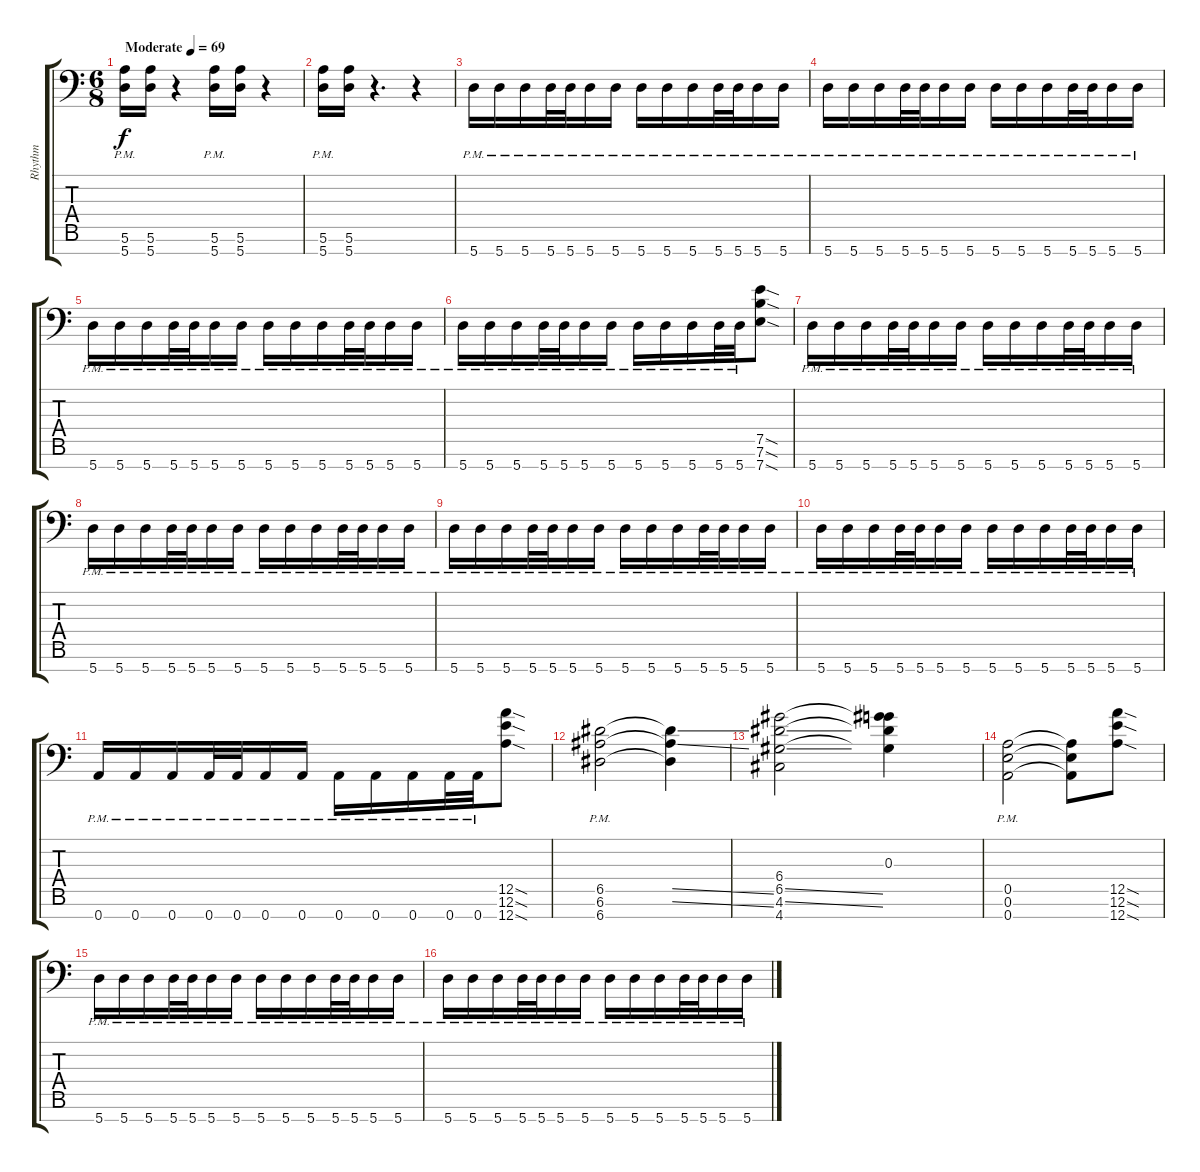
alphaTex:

\track ("Rhythm" "Rhythm") {instrument distortionguitar}
\staff {score tabs}
\tuning (E4 B3 G3 D3 A2 E2 A1) {hide}
\ts (6 8)
\tempo (69 "Moderate")
\clef f4
\ks c
(5.6{pm} 5.7{pm}).16{dy f instrument distortionguitar} (5.6 5.7).16 r.4 (5.6{pm} 5.7{pm}).16 (5.6 5.7).16 r.4 |
(5.6{pm} 5.7{pm}).16 (5.6 5.7).16 r.4{d} r.4 |
5.7{pm}.16 5.7{pm}.16 5.7{pm}.16 5.7{pm}.32 5.7{pm}.32 5.7{pm}.16 5.7{pm}.16 5.7{pm}.16 5.7{pm}.16 5.7{pm}.16 5.7{pm}.32 5.7{pm}.32 5.7{pm}.16 5.7{pm}.16 |
5.7{pm}.16 5.7{pm}.16 5.7{pm}.16 5.7{pm}.32 5.7{pm}.32 5.7{pm}.16 5.7{pm}.16 5.7{pm}.16 5.7{pm}.16 5.7{pm}.16 5.7{pm}.32 5.7{pm}.32 5.7{pm}.16 5.7{pm}.16 |
5.7{pm}.16 5.7{pm}.16 5.7{pm}.16 5.7{pm}.32 5.7{pm}.32 5.7{pm}.16 5.7{pm}.16 5.7{pm}.16 5.7{pm}.16 5.7{pm}.16 5.7{pm}.32 5.7{pm}.32 5.7{pm}.16 5.7{pm}.16 |
5.7{pm}.16 5.7{pm}.16 5.7{pm}.16 5.7{pm}.32 5.7{pm}.32 5.7{pm}.16 5.7{pm}.16 5.7{pm}.16 5.7{pm}.16 5.7{pm}.16 5.7{pm}.32 5.7{pm}.32 (7.5{sod} 7.6{sod} 7.7{sod}).8 |
5.7{pm}.16 5.7{pm}.16 5.7{pm}.16 5.7{pm}.32 5.7{pm}.32 5.7{pm}.16 5.7{pm}.16 5.7{pm}.16 5.7{pm}.16 5.7{pm}.16 5.7{pm}.32 5.7{pm}.32 5.7{pm}.16 5.7{pm}.16 |
5.7{pm}.16 5.7{pm}.16 5.7{pm}.16 5.7{pm}.32 5.7{pm}.32 5.7{pm}.16 5.7{pm}.16 5.7{pm}.16 5.7{pm}.16 5.7{pm}.16 5.7{pm}.32 5.7{pm}.32 5.7{pm}.16 5.7{pm}.16 |
5.7{pm}.16 5.7{pm}.16 5.7{pm}.16 5.7{pm}.32 5.7{pm}.32 5.7{pm}.16 5.7{pm}.16 5.7{pm}.16 5.7{pm}.16 5.7{pm}.16 5.7{pm}.32 5.7{pm}.32 5.7{pm}.16 5.7{pm}.16 |
5.7{pm}.16 5.7{pm}.16 5.7{pm}.16 5.7{pm}.32 5.7{pm}.32 5.7{pm}.16 5.7{pm}.16 5.7{pm}.16 5.7{pm}.16 5.7{pm}.16 5.7{pm}.32 5.7{pm}.32 5.7{pm}.16 5.7{pm}.16 |
0.7{pm}.16 0.7{pm}.16 0.7{pm}.16 0.7{pm}.32 0.7{pm}.32 0.7{pm}.16 0.7{pm}.16 0.7{pm}.16 0.7{pm}.16 0.7{pm}.16 0.7{pm}.32 0.7{pm}.32 (12.5{sod} 12.6{sod} 12.7{sod}).8 |
(6.5 6.6 6.7{pm}).2 (6.5{ss t} 6.6{ss t} 6.7{t}).4 |
(6.4 6.5{ss} 4.6{ss} 4.7).2 (0.3 6.4{t} 6.5{t} 4.6{t}).4 |
(0.5 0.6 0.7{pm}).2 (0.5{t} 0.6{t} 0.7{t}).8 (12.5{sod} 12.6{sod} 12.7{sod}).8 |
5.7{pm}.16 5.7{pm}.16 5.7{pm}.16 5.7{pm}.32 5.7{pm}.32 5.7{pm}.16 5.7{pm}.16 5.7{pm}.16 5.7{pm}.16 5.7{pm}.16 5.7{pm}.32 5.7{pm}.32 5.7{pm}.16 5.7{pm}.16 |
5.7{pm}.16 5.7{pm}.16 5.7{pm}.16 5.7{pm}.32 5.7{pm}.32 5.7{pm}.16 5.7{pm}.16 5.7{pm}.16 5.7{pm}.16 5.7{pm}.16 5.7{pm}.32 5.7{pm}.32 5.7{pm}.16 5.7{pm}.16
